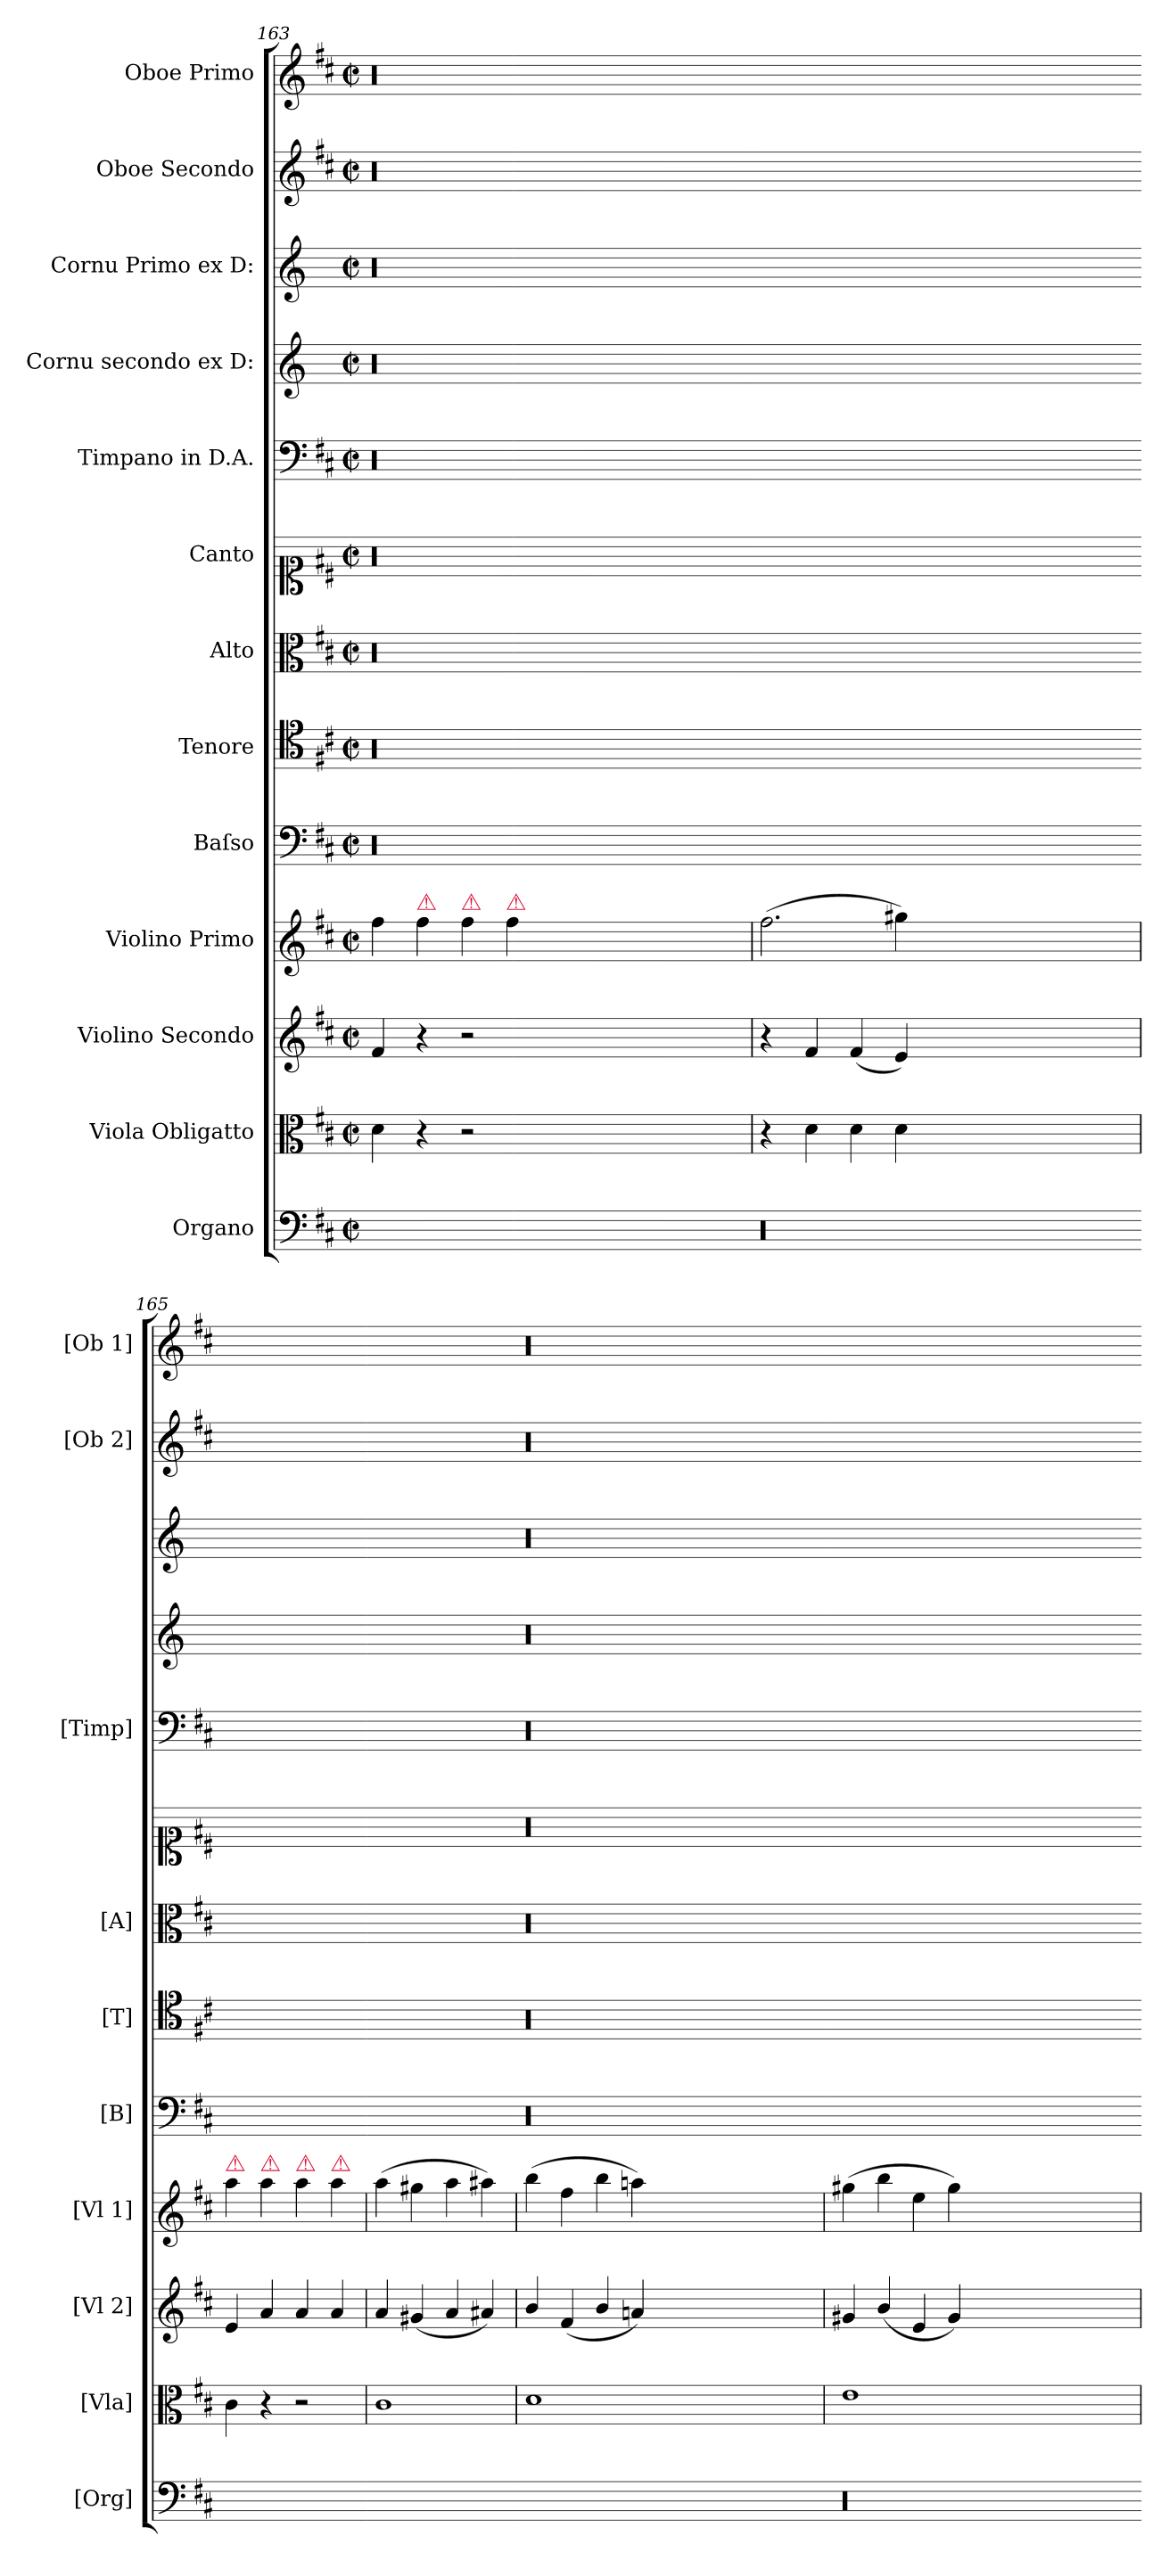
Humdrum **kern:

**kern	**kern	**kern	**kern	**kern	**kern	**kern	**kern	**kern	**kern	**kern	**kern	**kern
*part13	*part12	*part11	*part10	*part9	*part8	*part7	*part6	*part5	*part4	*part3	*part2	*part1
*staff13	*staff12	*staff11	*staff10	*staff9	*staff8	*staff7	*staff6	*staff5	*staff4	*staff3	*staff2	*staff1
*I"Organo	*I"Viola Obligatto	*I"Violino Secondo	*I"Violino Primo	*I"Baſso	*I"Tenore	*I"Alto	*I"Canto	*I"Timpano in D.A.	*I"Cornu secondo ex D:	*I"Cornu Primo ex D:	*I"Oboe Secondo	*I"Oboe Primo
*I'[Org]	*I'[Vla]	*I'[Vl 2]	*I'[Vl 1]	*I'[B]	*I'[T]	*I'[A]	*	*I'[Timp]	*	*	*I'[Ob 2]	*I'[Ob 1]
*clefF4	*clefC3	*clefG2	*clefG2	*clefF4	*clefC4	*clefC3	*clefC1	*clefF4	*clefG2	*clefG2	*clefG2	*clefG2
*	*	*	*	*	*	*	*	*	*ITrd6c10	*ITrd6c10	*	*
*k[f#c#]	*k[f#c#]	*k[f#c#]	*k[f#c#]	*k[f#c#]	*k[f#c#]	*k[f#c#]	*k[f#c#]	*k[f#c#]	*k[f#c#]	*k[f#c#]	*k[f#c#]	*k[f#c#]
*D:	*D:	*D:	*D:	*D:	*D:	*D:	*D:	*D:	*D:	*D:	*D:	*D:
*M2/2	*M2/2	*M2/2	*M2/2	*M2/2	*M2/2	*M2/2	*M2/2	*M2/2	*M2/2	*M2/2	*M2/2	*M2/2
*met(c|)	*met(c|)	*met(c|)	*met(c|)	*met(c|)	*met(c|)	*met(c|)	*met(c|)	*met(c|)	*met(c|)	*met(c|)	*met(c|)	*met(c|)
=163	=163	=163	=163	=163	=163	=163	=163	=163	=163	=163	=163	=163
00ryy	4d\	4f#/	4ff#\	00r	00r	00r	00r	00r	00r	00r	00r	00r
!	!	!	!LO:TX:a:color=crimson:t=⚠	!	!	!	!	!	!	!	!	!
.	4r	4r	4ff#\	.	.	.	.	.	.	.	.	.
!	!	!	!LO:TX:a:color=crimson:t=⚠	!	!	!	!	!	!	!	!	!
.	2r	2r	4ff#\	.	.	.	.	.	.	.	.	.
!	!	!	!LO:TX:a:color=crimson:t=⚠	!	!	!	!	!	!	!	!	!
.	.	.	4ff#\	.	.	.	.	.	.	.	.	.
.	0.ryy	0.ryy	0.ryy	.	.	.	.	.	.	.	.	.
=164-	=164	=164	=164	=164-	=164-	=164-	=164-	=164-	=164-	=164-	=164-	=164-
00r	4r	4r	(>2.ff#\	00ryy	00ryy	00ryy	00ryy	00ryy	00ryy	00ryy	00ryy	00ryy
.	4d\	4f#/	.	.	.	.	.	.	.	.	.	.
.	4d\	(<4f#/	.	.	.	.	.	.	.	.	.	.
.	4d\	4e/)	4gg#X\)	.	.	.	.	.	.	.	.	.
.	0.ryy	0.ryy	0.ryy	.	.	.	.	.	.	.	.	.
=165-	=165	=165	=165	=165-	=165-	=165-	=165-	=165-	=165-	=165-	=165-	=165-
!	!	!	!LO:TX:a:color=crimson:t=⚠	!	!	!	!	!	!	!	!	!
1ryy	4c#\	4e/	4aa\	1ryy	1ryy	1ryy	1ryy	1ryy	1ryy	1ryy	1ryy	1ryy
!	!	!	!LO:TX:a:color=crimson:t=⚠	!	!	!	!	!	!	!	!	!
.	4r	4a/	4aa\	.	.	.	.	.	.	.	.	.
!	!	!	!LO:TX:a:color=crimson:t=⚠	!	!	!	!	!	!	!	!	!
.	2r	4a/	4aa\	.	.	.	.	.	.	.	.	.
!	!	!	!LO:TX:a:color=crimson:t=⚠	!	!	!	!	!	!	!	!	!
.	.	4a/	4aa\	.	.	.	.	.	.	.	.	.
=166-	=166	=166	=166	=166-	=166-	=166-	=166-	=166-	=166-	=166-	=166-	=166-
1ryy	1c#	4a/	(>4aa\	1ryy	1ryy	1ryy	1ryy	1ryy	1ryy	1ryy	1ryy	1ryy
.	.	(<4g#X/	4gg#X\	.	.	.	.	.	.	.	.	.
.	.	4a/	4aa\	.	.	.	.	.	.	.	.	.
.	.	4a#X/)	4aa#X\)	.	.	.	.	.	.	.	.	.
=167-	=167	=167	=167	=167-	=167-	=167-	=167-	=167-	=167-	=167-	=167-	=167-
00ryy	1d	4b/	(>4bb\	00r	00r	00r	00r	00r	00r	00r	00r	00r
.	.	(<4f#/	4ff#\	.	.	.	.	.	.	.	.	.
.	.	4b/	4bb\	.	.	.	.	.	.	.	.	.
.	.	4an/)	4aan\)	.	.	.	.	.	.	.	.	.
.	0.ryy	0.ryy	0.ryy	.	.	.	.	.	.	.	.	.
=168-	=168	=168	=168	=168-	=168-	=168-	=168-	=168-	=168-	=168-	=168-	=168-
00r	1e	4g#X/	(>4gg#X\	00ryy	00ryy	00ryy	00ryy	00ryy	00ryy	00ryy	00ryy	00ryy
.	.	(<4b/	4bb\	.	.	.	.	.	.	.	.	.
.	.	4e/	4ee\	.	.	.	.	.	.	.	.	.
.	.	4g#/)	4gg#\)	.	.	.	.	.	.	.	.	.
.	0.ryy	0.ryy	0.ryy	.	.	.	.	.	.	.	.	.
=-	=	=	=	=-	=-	=-	=-	=-	=-	=-	=-	=-
*-	*-	*-	*-	*-	*-	*-	*-	*-	*-	*-	*-	*-
